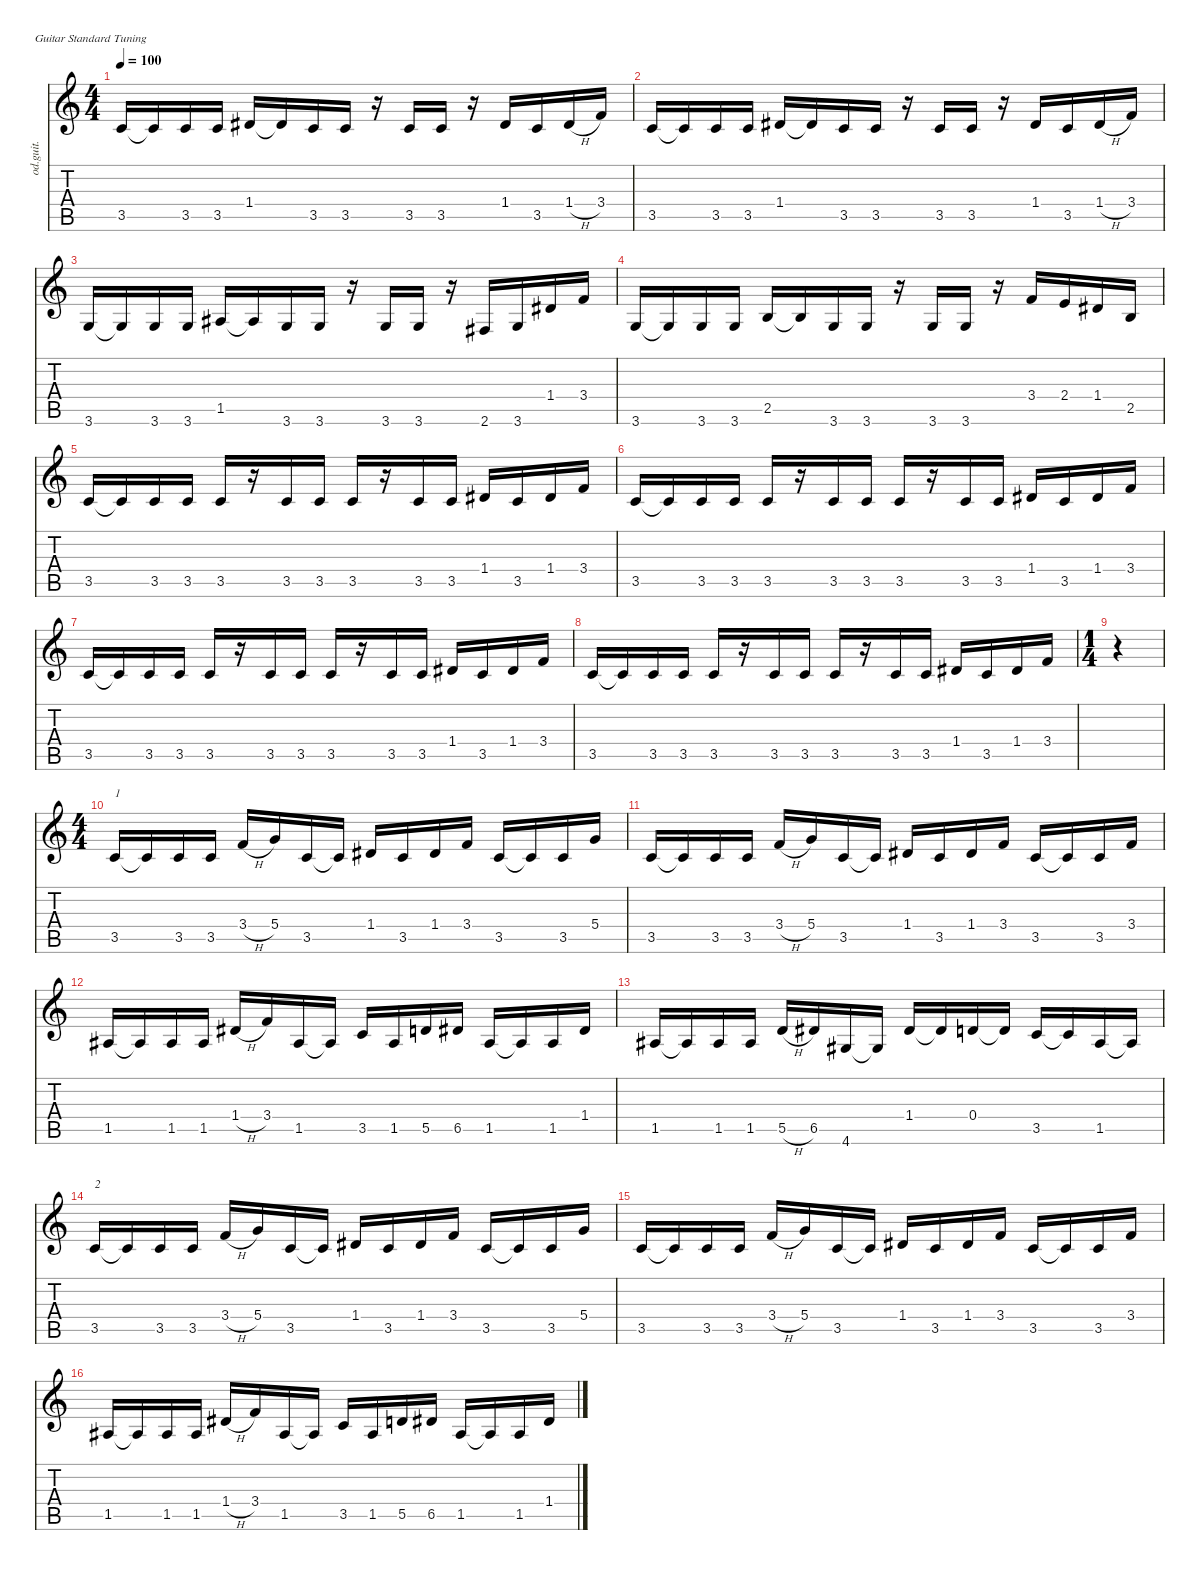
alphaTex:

\defaultSystemsLayout 4
\hideDynamics
\bracketExtendMode nobrackets
\otherSystemsTrackNameOrientation horizontal
\track ("cHiEf" "od.guit.") {instrument overdrivenguitar}
\staff {score tabs}
\tuning (E4 B3 G3 D3 A2 E2)
\ts (4 4)
\tempo 100
\clef g2
\ks c
3.5.16{dy f beam Up} 3.5{t}.16{beam Up} 3.5.16{beam Up} 3.5.16{beam Up} 1.4{acc #}.16{beam Up} 1.4{t acc #}.16{beam Up} 3.5.16{beam Up} 3.5.16{beam Up} r.16{beam Up} 3.5.16{beam Up} 3.5.16{beam Up} r.16{beam Up} 1.4{acc #}.16{beam Up} 3.5.16{beam Up} 1.4{h acc #}.16{beam Up} 3.4.16{beam Up} |
3.5.16{beam Up} 3.5{t}.16{beam Up} 3.5.16{beam Up} 3.5.16{beam Up} 1.4{acc #}.16{beam Up} 1.4{t acc #}.16{beam Up} 3.5.16{beam Up} 3.5.16{beam Up} r.16{beam Up} 3.5.16{beam Up} 3.5.16{beam Up} r.16{beam Up} 1.4{acc #}.16{beam Up} 3.5.16{beam Up} 1.4{h acc #}.16{beam Up} 3.4.16{beam Up} |
3.6.16{beam Up} 3.6{t}.16{beam Up} 3.6.16{beam Up} 3.6.16{beam Up} 1.5{acc #}.16{beam Up} 1.5{t acc #}.16{beam Up} 3.6.16{beam Up} 3.6.16{beam Up} r.16{beam Up} 3.6.16{beam Up} 3.6.16{beam Up} r.16{beam Up} 2.6{acc #}.16{beam Up} 3.6.16{beam Up} 1.4{acc #}.16{beam Up} 3.4.16{beam Up} |
3.6.16{beam Up} 3.6{t}.16{beam Up} 3.6.16{beam Up} 3.6.16{beam Up} 2.5.16{beam Up} 2.5{t}.16{beam Up} 3.6.16{beam Up} 3.6.16{beam Up} r.16{beam Up} 3.6.16{beam Up} 3.6.16{beam Up} r.16{beam Up} 3.4.16{beam Up} 2.4.16{beam Up} 1.4{acc #}.16{beam Up} 2.5.16{beam Up} |
3.5.16{beam Up} 3.5{t}.16{beam Up} 3.5.16{beam Up} 3.5.16{beam Up} 3.5.16{beam Up} r.16{beam Up} 3.5.16{beam Up} 3.5.16{beam Up} 3.5.16{beam Up} r.16{beam Up} 3.5.16{beam Up} 3.5.16{beam Up} 1.4{acc #}.16{beam Up} 3.5.16{beam Up} 1.4{acc #}.16{beam Up} 3.4.16{beam Up} |
3.5.16{beam Up} 3.5{t}.16{beam Up} 3.5.16{beam Up} 3.5.16{beam Up} 3.5.16{beam Up} r.16{beam Up} 3.5.16{beam Up} 3.5.16{beam Up} 3.5.16{beam Up} r.16{beam Up} 3.5.16{beam Up} 3.5.16{beam Up} 1.4{acc #}.16{beam Up} 3.5.16{beam Up} 1.4{acc #}.16{beam Up} 3.4.16{beam Up} |
3.5.16{beam Up} 3.5{t}.16{beam Up} 3.5.16{beam Up} 3.5.16{beam Up} 3.5.16{beam Up} r.16{beam Up} 3.5.16{beam Up} 3.5.16{beam Up} 3.5.16{beam Up} r.16{beam Up} 3.5.16{beam Up} 3.5.16{beam Up} 1.4{acc #}.16{beam Up} 3.5.16{beam Up} 1.4{acc #}.16{beam Up} 3.4.16{beam Up} |
3.5.16{beam Up} 3.5{t}.16{beam Up} 3.5.16{beam Up} 3.5.16{beam Up} 3.5.16{beam Up} r.16{beam Up} 3.5.16{beam Up} 3.5.16{beam Up} 3.5.16{beam Up} r.16{beam Up} 3.5.16{beam Up} 3.5.16{beam Up} 1.4{acc #}.16{beam Up} 3.5.16{beam Up} 1.4{acc #}.16{beam Up} 3.4.16{beam Up} |
\ts (1 4)
r.4{beam Down} |
\ts (4 4)
3.5.16{txt "1" beam Up} 3.5{t}.16{beam Up} 3.5.16{beam Up} 3.5.16{beam Up} 3.4{h}.16{beam Up} 5.4.16{beam Up} 3.5.16{beam Up} 3.5{t}.16{beam Up} 1.4{acc #}.16{beam Up} 3.5.16{beam Up} 1.4{acc #}.16{beam Up} 3.4.16{beam Up} 3.5.16{beam Up} 3.5{t}.16{beam Up} 3.5.16{beam Up} 5.4.16{beam Up} |
3.5.16{beam Up} 3.5{t}.16{beam Up} 3.5.16{beam Up} 3.5.16{beam Up} 3.4{h}.16{beam Up} 5.4.16{beam Up} 3.5.16{beam Up} 3.5{t}.16{beam Up} 1.4{acc #}.16{beam Up} 3.5.16{beam Up} 1.4{acc #}.16{beam Up} 3.4.16{beam Up} 3.5.16{beam Up} 3.5{t}.16{beam Up} 3.5.16{beam Up} 3.4.16{beam Up} |
1.5{acc #}.16{beam Up} 1.5{t acc #}.16{beam Up} 1.5{acc #}.16{beam Up} 1.5{acc #}.16{beam Up} 1.4{h acc #}.16{beam Up} 3.4.16{beam Up} 1.5{acc #}.16{beam Up} 1.5{t acc #}.16{beam Up} 3.5.16{beam Up} 1.5{acc #}.16{beam Up} 5.5.16{beam Up} 6.5{acc #}.16{beam Up} 1.5{acc #}.16{beam Up} 1.5{t acc #}.16{beam Up} 1.5{acc #}.16{beam Up} 1.4{acc #}.16{beam Up} |
1.5{acc #}.16{beam Up} 1.5{t acc #}.16{beam Up} 1.5{acc #}.16{beam Up} 1.5{acc #}.16{beam Up} 5.5{h}.16{beam Up} 6.5{acc #}.16{beam Up} 4.6{acc #}.16{beam Up} 4.6{t acc #}.16{beam Up} 1.4{acc #}.16{beam Up} 1.4{t acc #}.16{beam Up} 0.4.16{beam Up} 0.4{t}.16{beam Up} 3.5.16{beam Up} 3.5{t}.16{beam Up} 1.5{acc #}.16{beam Up} 1.5{t acc #}.16{beam Up} |
3.5.16{txt "2" beam Up} 3.5{t}.16{beam Up} 3.5.16{beam Up} 3.5.16{beam Up} 3.4{h}.16{beam Up} 5.4.16{beam Up} 3.5.16{beam Up} 3.5{t}.16{beam Up} 1.4{acc #}.16{beam Up} 3.5.16{beam Up} 1.4{acc #}.16{beam Up} 3.4.16{beam Up} 3.5.16{beam Up} 3.5{t}.16{beam Up} 3.5.16{beam Up} 5.4.16{beam Up} |
3.5.16{beam Up} 3.5{t}.16{beam Up} 3.5.16{beam Up} 3.5.16{beam Up} 3.4{h}.16{beam Up} 5.4.16{beam Up} 3.5.16{beam Up} 3.5{t}.16{beam Up} 1.4{acc #}.16{beam Up} 3.5.16{beam Up} 1.4{acc #}.16{beam Up} 3.4.16{beam Up} 3.5.16{beam Up} 3.5{t}.16{beam Up} 3.5.16{beam Up} 3.4.16{beam Up} |
1.5{acc #}.16{beam Up} 1.5{t acc #}.16{beam Up} 1.5{acc #}.16{beam Up} 1.5{acc #}.16{beam Up} 1.4{h acc #}.16{beam Up} 3.4.16{beam Up} 1.5{acc #}.16{beam Up} 1.5{t acc #}.16{beam Up} 3.5.16{beam Up} 1.5{acc #}.16{beam Up} 5.5.16{beam Up} 6.5{acc #}.16{beam Up} 1.5{acc #}.16{beam Up} 1.5{t acc #}.16{beam Up} 1.5{acc #}.16{beam Up} 1.4{acc #}.16{beam Up}
